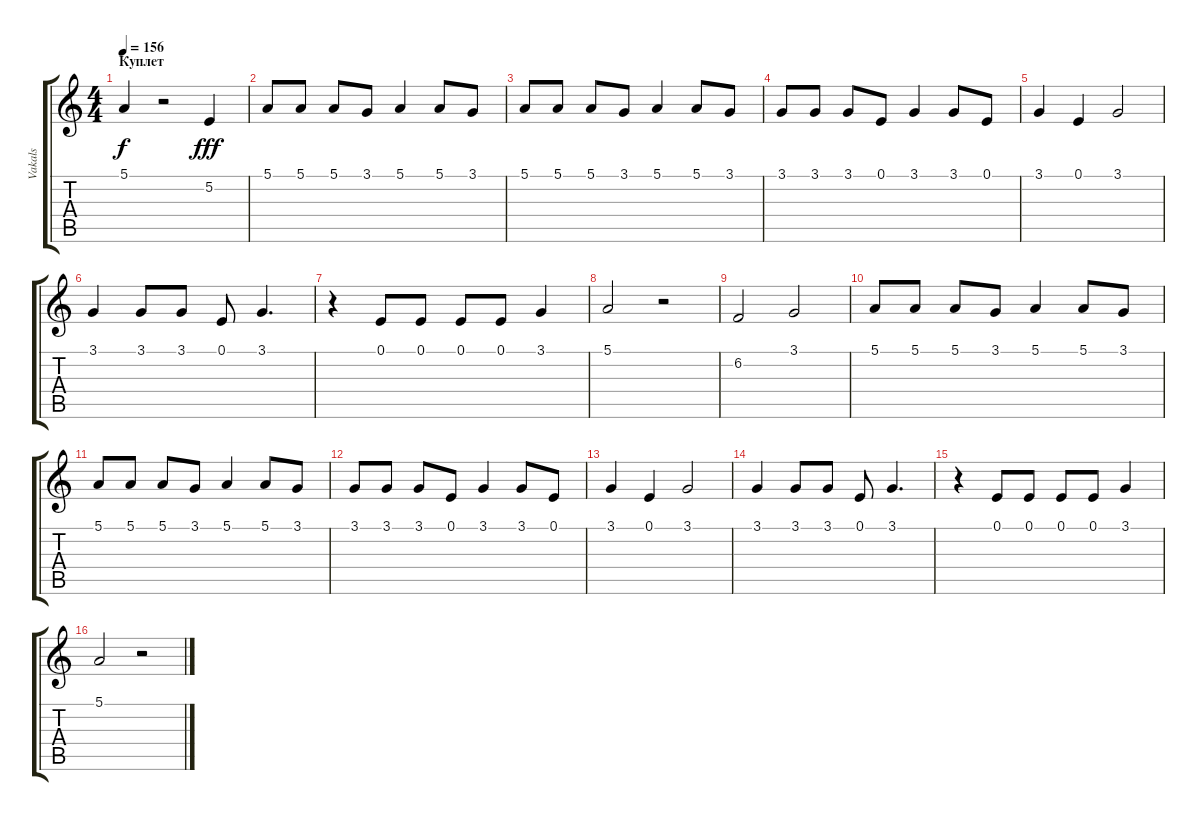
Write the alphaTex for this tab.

\track ("Vakals" "Vakals") {instrument choiraahs}
\staff {score tabs}
\tuning (E4 B3 G3 D3 A2 E2) {hide}
\ts (4 4)
\section ("" "Куплет")
\tempo 156
\clef g2
\ks c
5.1{t}.4{dy f} r.2 5.2.4{dy fff} |
5.1.8 5.1.8 5.1.8 3.1.8 5.1.4 5.1.8 3.1.8 |
5.1.8 5.1.8 5.1.8 3.1.8 5.1.4 5.1.8 3.1.8 |
3.1.8 3.1.8 3.1.8 0.1.8 3.1.4 3.1.8 0.1.8 |
3.1.4 0.1.4 3.1.2 |
3.1.4 3.1.8 3.1.8 0.1.8 3.1.4{d} |
r.4 0.1.8 0.1.8 0.1.8 0.1.8 3.1.4 |
5.1.2 r.2 |
6.2.2 3.1.2 |
5.1.8 5.1.8 5.1.8 3.1.8 5.1.4 5.1.8 3.1.8 |
5.1.8 5.1.8 5.1.8 3.1.8 5.1.4 5.1.8 3.1.8 |
3.1.8 3.1.8 3.1.8 0.1.8 3.1.4 3.1.8 0.1.8 |
3.1.4 0.1.4 3.1.2 |
3.1.4 3.1.8 3.1.8 0.1.8 3.1.4{d} |
r.4 0.1.8 0.1.8 0.1.8 0.1.8 3.1.4 |
5.1.2 r.2
